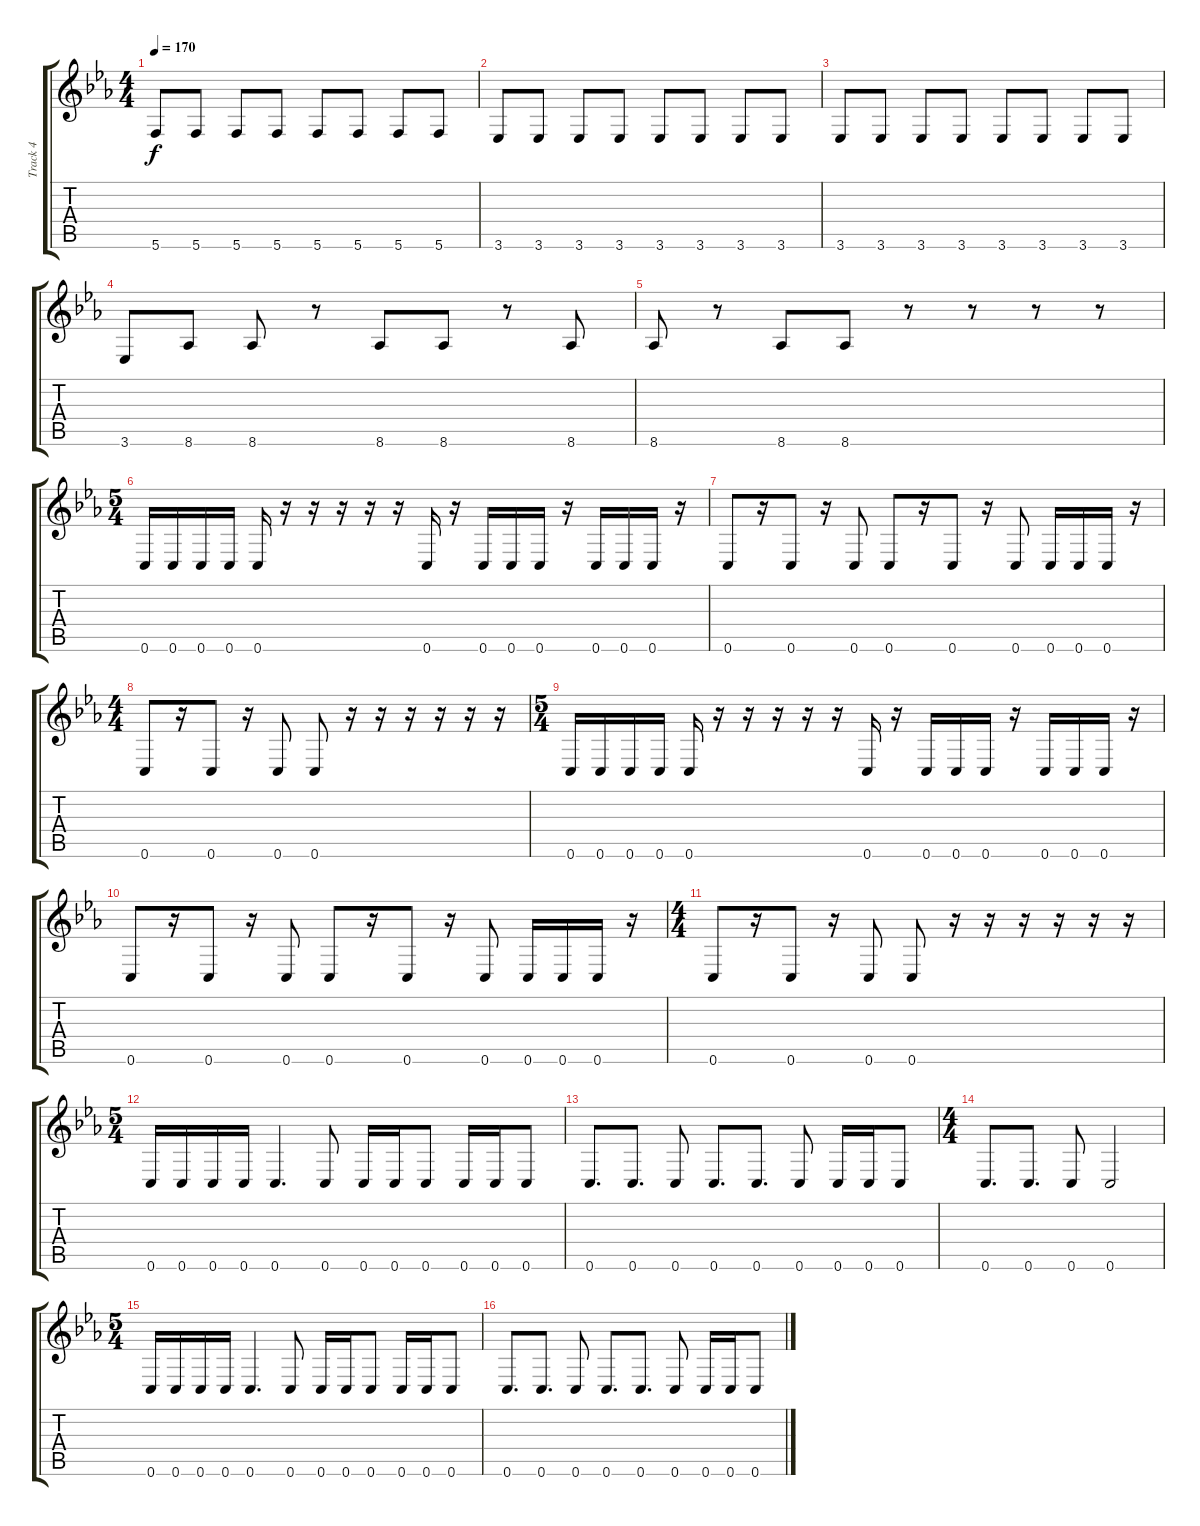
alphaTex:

\track ("Track 4" "Track 4") {instrument electricbassfinger}
\staff {score tabs}
\tuning (D4 A3 F3 C3 G2 C2) {hide}
\ts (4 4)
\tempo 170
\clef g2
\ks cminor
5.6.8{dy f} 5.6.8 5.6.8 5.6.8 5.6.8 5.6.8 5.6.8 5.6.8 |
3.6.8 3.6.8 3.6.8 3.6.8 3.6.8 3.6.8 3.6.8 3.6.8 |
3.6.8 3.6.8 3.6.8 3.6.8 3.6.8 3.6.8 3.6.8 3.6.8 |
3.6.8 8.6.8 8.6.8 r.8 8.6.8 8.6.8 r.8 8.6.8 |
8.6.8 r.8 8.6.8 8.6.8 r.8 r.8 r.8 r.8 |
\ts (5 4)
0.6.16 0.6.16 0.6.16 0.6.16 0.6.16 r.16 r.16 r.16 r.16 r.16 0.6.16 r.16 0.6.16 0.6.16 0.6.16 r.16 0.6.16 0.6.16 0.6.16 r.16 |
0.6.8 r.16 0.6.8 r.16 0.6.8 0.6.8 r.16 0.6.8 r.16 0.6.8 0.6.16 0.6.16 0.6.16 r.16 |
\ts (4 4)
0.6.8 r.16 0.6.8 r.16 0.6.8 0.6.8 r.16 r.16 r.16 r.16 r.16 r.16 |
\ts (5 4)
0.6.16 0.6.16 0.6.16 0.6.16 0.6.16 r.16 r.16 r.16 r.16 r.16 0.6.16 r.16 0.6.16 0.6.16 0.6.16 r.16 0.6.16 0.6.16 0.6.16 r.16 |
0.6.8 r.16 0.6.8 r.16 0.6.8 0.6.8 r.16 0.6.8 r.16 0.6.8 0.6.16 0.6.16 0.6.16 r.16 |
\ts (4 4)
0.6.8 r.16 0.6.8 r.16 0.6.8 0.6.8 r.16 r.16 r.16 r.16 r.16 r.16 |
\ts (5 4)
0.6.16 0.6.16 0.6.16 0.6.16 0.6.4{d} 0.6.8 0.6.16 0.6.16 0.6.8 0.6.16 0.6.16 0.6.8 |
0.6.8{d} 0.6.8{d} 0.6.8 0.6.8{d} 0.6.8{d} 0.6.8 0.6.16 0.6.16 0.6.8 |
\ts (4 4)
0.6.8{d} 0.6.8{d} 0.6.8 0.6.2 |
\ts (5 4)
0.6.16 0.6.16 0.6.16 0.6.16 0.6.4{d} 0.6.8 0.6.16 0.6.16 0.6.8 0.6.16 0.6.16 0.6.8 |
0.6.8{d} 0.6.8{d} 0.6.8 0.6.8{d} 0.6.8{d} 0.6.8 0.6.16 0.6.16 0.6.8
